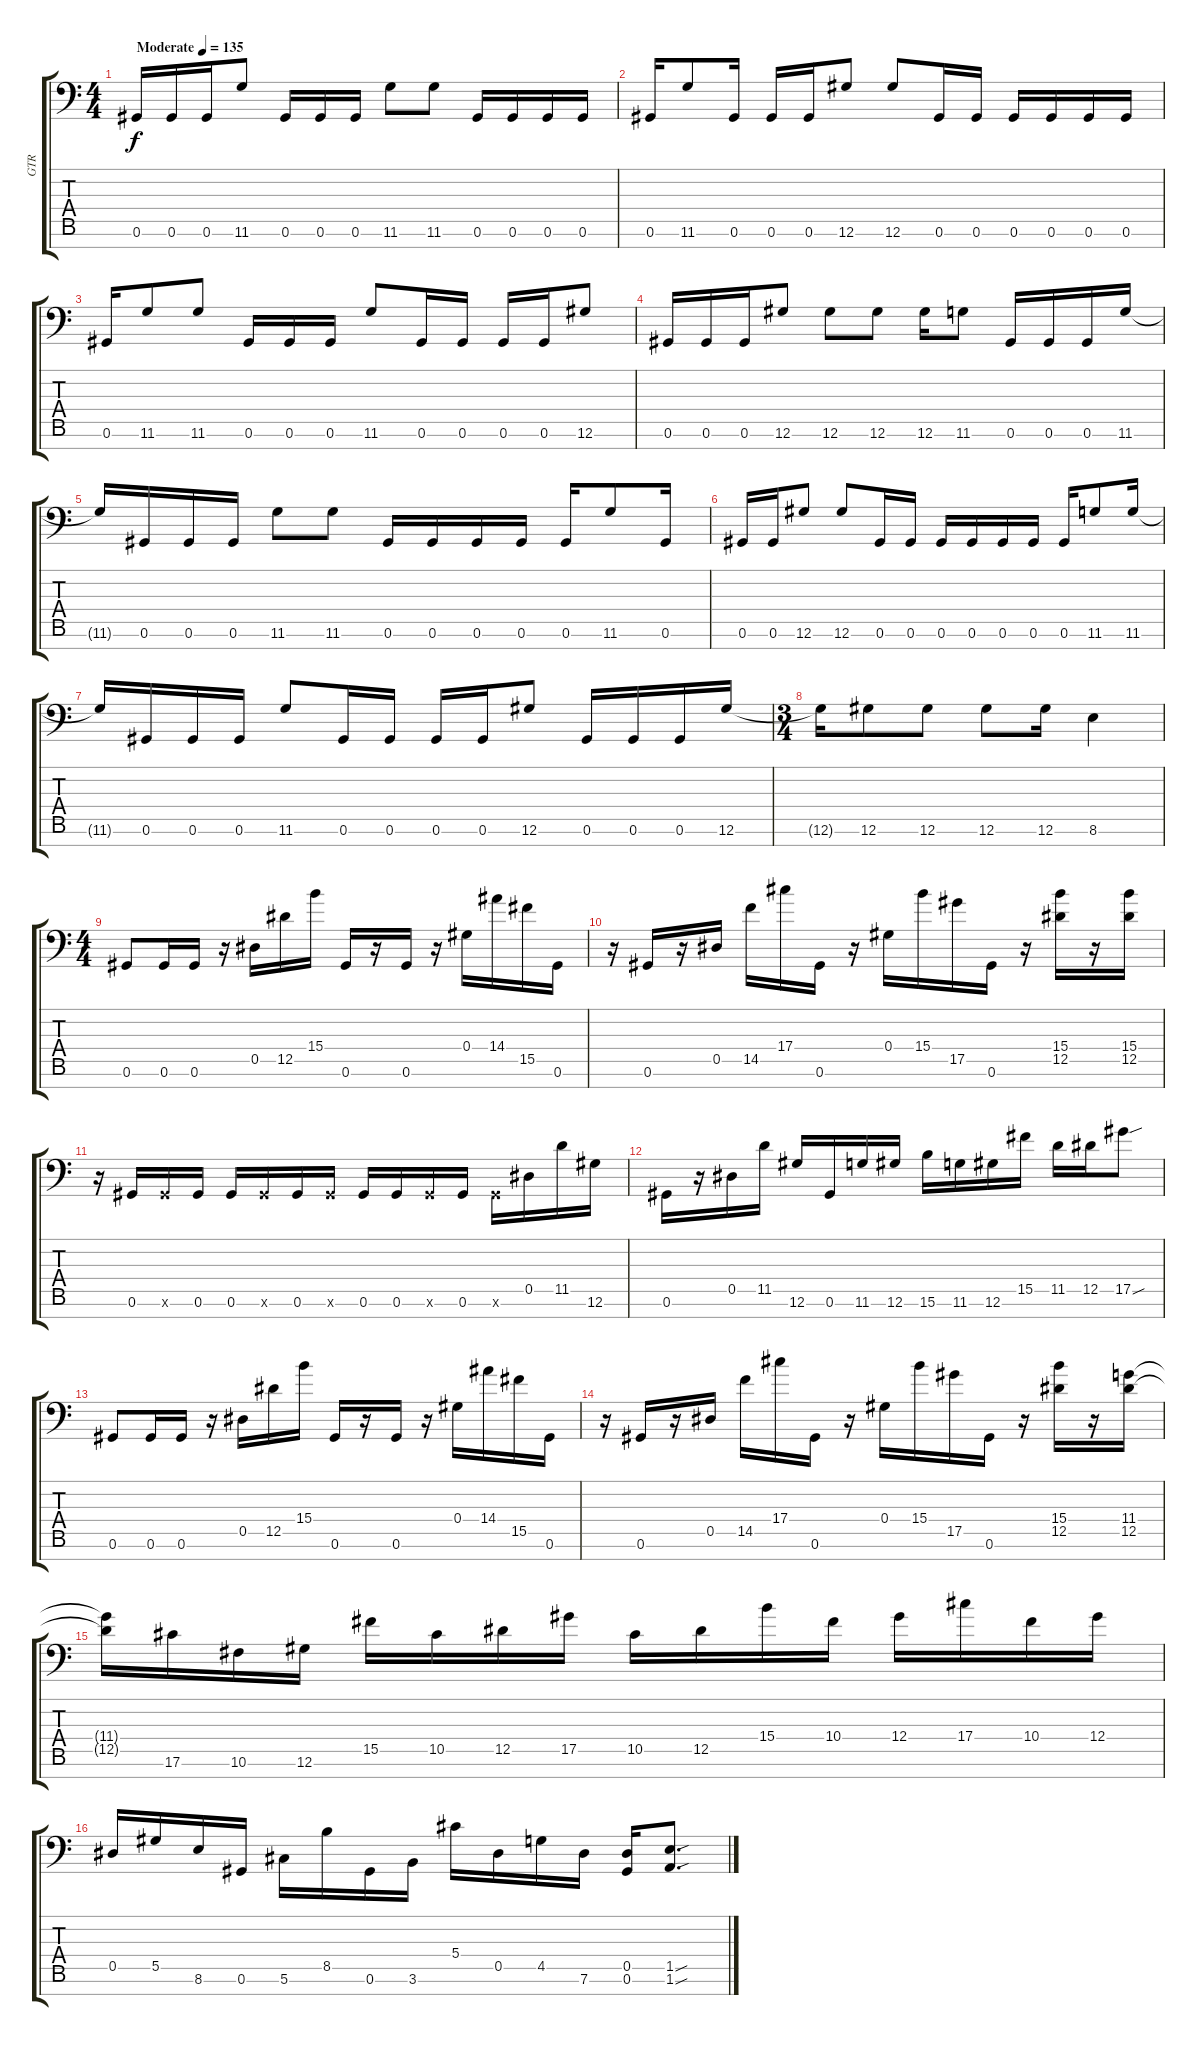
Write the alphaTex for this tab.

\track ("GTR" "GTR") {instrument distortionguitar}
\staff {score tabs}
\tuning (Bb3 Gb3 Db3 Ab2 Eb2 Ab1 F1) {hide}
\ts (4 4)
\tempo (135 "Moderate")
\clef f4
\ks c
0.6.16{dy f instrument distortionguitar} 0.6.16 0.6.16 11.6.8 0.6.16 0.6.16 0.6.16 11.6.8 11.6.8 0.6.16 0.6.16 0.6.16 0.6.16 |
0.6.16 11.6.8 0.6.16 0.6.16 0.6.16 12.6.8 12.6.8 0.6.16 0.6.16 0.6.16 0.6.16 0.6.16 0.6.16 |
0.6.16 11.6.8 11.6.8 0.6.16 0.6.16 0.6.16 11.6.8 0.6.16 0.6.16 0.6.16 0.6.16 12.6.8 |
0.6.16 0.6.16 0.6.16 12.6.8 12.6.8 12.6.8 12.6.16 11.6.8 0.6.16 0.6.16 0.6.16 11.6.16 |
11.6{t}.16 0.6.16 0.6.16 0.6.16 11.6.8 11.6.8 0.6.16 0.6.16 0.6.16 0.6.16 0.6.16 11.6.8 0.6.16 |
0.6.16 0.6.16 12.6.8 12.6.8 0.6.16 0.6.16 0.6.16 0.6.16 0.6.16 0.6.16 0.6.16 11.6.8 11.6.16 |
11.6{t}.16 0.6.16 0.6.16 0.6.16 11.6.8 0.6.16 0.6.16 0.6.16 0.6.16 12.6.8 0.6.16 0.6.16 0.6.16 12.6.16 |
\ts (3 4)
12.6{t}.16 12.6.8 12.6.8 12.6.8 12.6.16 8.6.4 |
\ts (4 4)
0.6.8 0.6.16 0.6.16 r.16 0.5.16 12.5.16 15.4.16 0.6.16 r.16 0.6.16 r.16 0.4.16 14.4.16 15.5.16 0.6.16 |
r.16 0.6.16 r.16 0.5.16 14.5.16 17.4.16 0.6.16 r.16 0.4.16 15.4.16 17.5.16 0.6.16 r.16 (15.4 12.5).16 r.16 (15.4 12.5).16 |
r.16 0.6.16 0.6{x}.16 0.6.16 0.6.16 0.6{x}.16 0.6.16 0.6{x}.16 0.6.16 0.6.16 0.6{x}.16 0.6.16 0.6{x}.16 0.5.16 11.5.16 12.6.16 |
0.6.16 r.16 0.5.16 11.5.16 12.6.16 0.6.16 11.6.16 12.6.16 15.6.16 11.6.16 12.6.16 15.5.16 11.5.16 12.5.16 17.5{sou}.8 |
0.6.8 0.6.16 0.6.16 r.16 0.5.16 12.5.16 15.4.16 0.6.16 r.16 0.6.16 r.16 0.4.16 14.4.16 15.5.16 0.6.16 |
r.16 0.6.16 r.16 0.5.16 14.5.16 17.4.16 0.6.16 r.16 0.4.16 15.4.16 17.5.16 0.6.16 r.16 (15.4 12.5).16 r.16 (11.4 12.5).16 |
(11.4{t} 12.5{t}).16 17.6.16 10.6.16 12.6.16 15.5.16 10.5.16 12.5.16 17.5.16 10.5.16 12.5.16 15.4.16 10.4.16 12.4.16 17.4.16 10.4.16 12.4.16 |
0.5.16 5.5.16 8.6.16 0.6.16 5.6.16 8.5.16 0.6.16 3.6.16 5.4.16 0.5.16 4.5.16 7.6.16 (0.5 0.6).16 (1.5{sou} 1.6{sou}).8{d}
